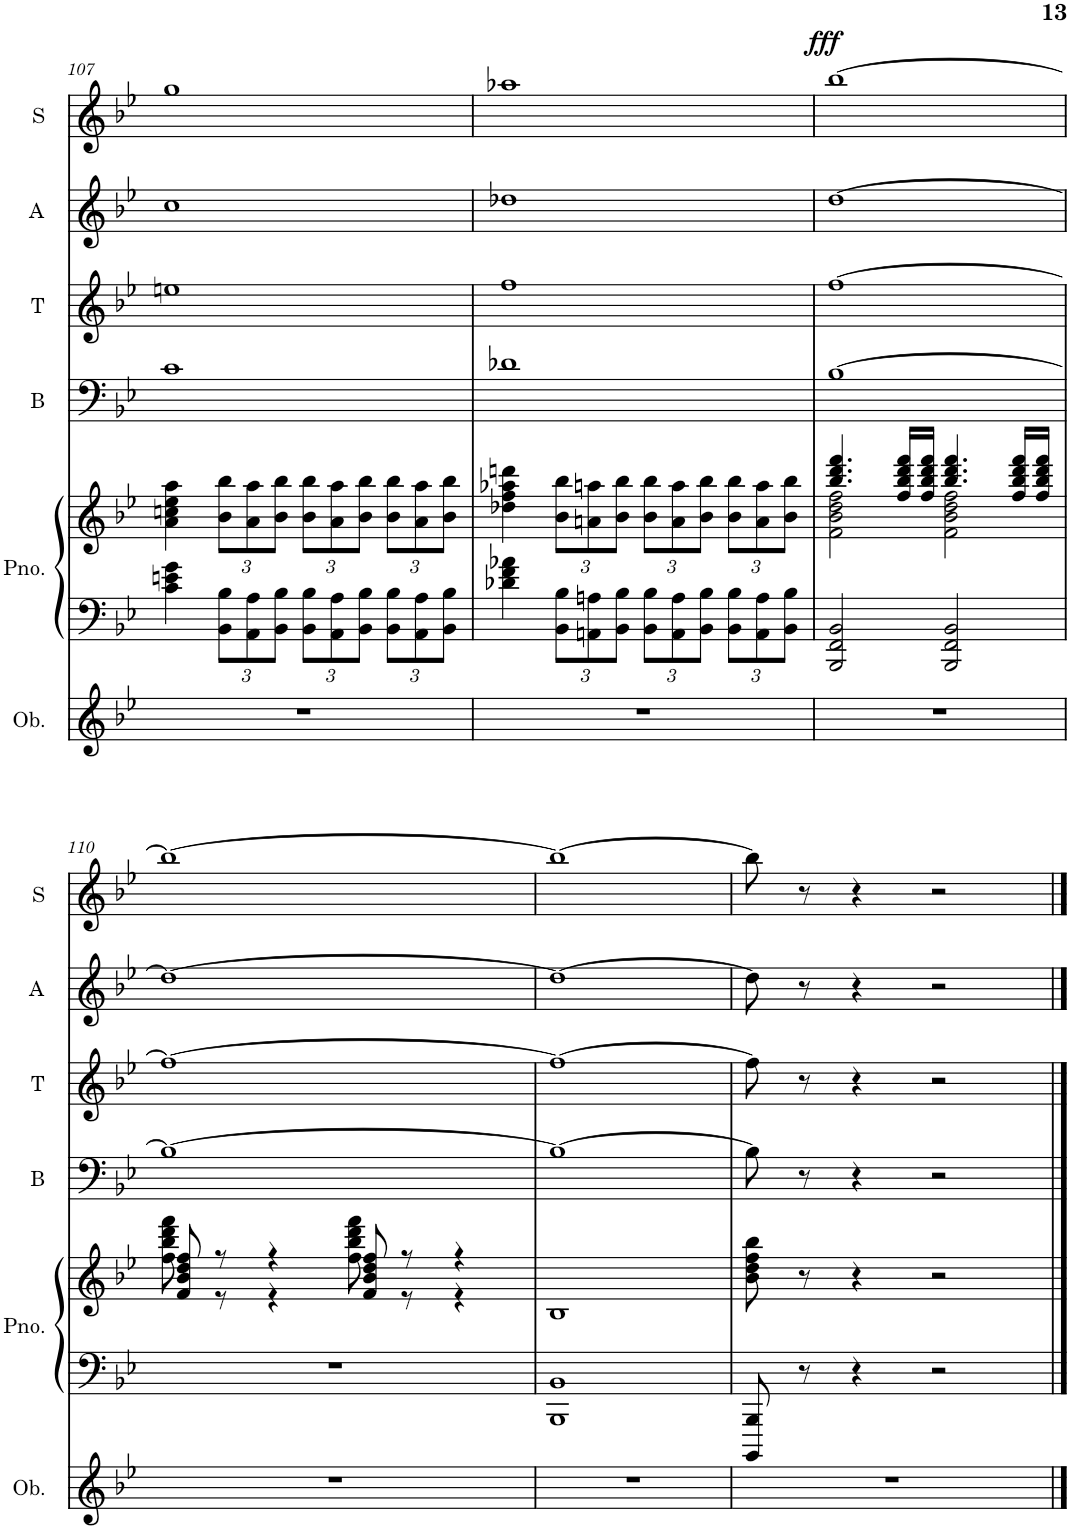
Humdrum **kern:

**kern	**kern	**kern	**kern	**kern	**kern	**kern	**dynam
*part6	*part5	*part5	*part4	*part3	*part2	*part1	*part1
*staff7	*staff6	*staff5	*staff4	*staff3	*staff2	*staff1	*staff1
*I"Oboe	*I"Piano	*	*I"Bass	*I"Tenor	*I"Alto	*I"Soprano	*
*I'Ob.	*I'Pno.	*	*I'B	*I'T	*I'A	*I'S	*
!!LO:PB:g=z
*clefG2	*clefF4	*clefG2	*clefF4	*clefG2	*clefG2	*clefG2	*
*k[b-e-]	*k[b-e-]	*k[b-e-]	*k[b-e-]	*k[b-e-]	*k[b-e-]	*k[b-e-]	*
*M4/4	*M4/4	*M4/4	*M4/4	*M4/4	*M4/4	*M4/4	*
=107	=107	=107	=107	=107	=107	=107	=107
1r	4c\ 4en\ 4g\	4a\ 4ccn\ 4ee-\ 4aa\	1c	1een	1cc	1gg	.
*	*Xbrackettup	*Xbrackettup	*	*	*	*	*
.	12BB-\ 12B-\L	12b-\ 12bb-\L	.	.	.	.	.
.	12AA\ 12A\	12a\ 12aa\	.	.	.	.	.
.	12BB-\ 12B-\J	12b-\ 12bb-\J	.	.	.	.	.
.	12BB-\ 12B-\L	12b-\ 12bb-\L	.	.	.	.	.
.	12AA\ 12A\	12a\ 12aa\	.	.	.	.	.
.	12BB-\ 12B-\J	12b-\ 12bb-\J	.	.	.	.	.
.	12BB-\ 12B-\L	12b-\ 12bb-\L	.	.	.	.	.
.	12AA\ 12A\	12a\ 12aa\	.	.	.	.	.
.	12BB-\ 12B-\J	12b-\ 12bb-\J	.	.	.	.	.
=108	=108	=108	=108	=108	=108	=108	=108
1r	4d-X\ 4f\ 4a-X\	4dd-X\ 4ff\ 4aa-X\ 4dddn\	1d-X	1ff	1dd-X	1aa-X	.
.	12BB-\ 12B-\L	12b-\ 12bb-\L	.	.	.	.	.
.	12AAn\ 12An\	12an\ 12aan\	.	.	.	.	.
.	12BB-\ 12B-\J	12b-\ 12bb-\J	.	.	.	.	.
.	12BB-\ 12B-\L	12b-\ 12bb-\L	.	.	.	.	.
.	12AA\ 12A\	12a\ 12aa\	.	.	.	.	.
.	12BB-\ 12B-\J	12b-\ 12bb-\J	.	.	.	.	.
.	12BB-\ 12B-\L	12b-\ 12bb-\L	.	.	.	.	.
.	12AA\ 12A\	12a\ 12aa\	.	.	.	.	.
.	12BB-\ 12B-\J	12b-\ 12bb-\J	.	.	.	.	.
=109	=109	=109	=109	=109	=109	=109	=109
*	*	*^	*	*	*	*	*
!	!	!	!	!	!	!	!	!LO:DY:a
1r	2BBB-/ 2FF/ 2BB-/	4.bb-/ 4.ddd/ 4.fff/	2f\ 2b-\ 2dd\ 2ff\	[1B-	[1ff	[1dd	[1bb-	fff
.	.	16ff/ 16bb-/ 16ddd/ 16fff/LL	.	.	.	.	.	.
.	.	16ff/ 16bb-/ 16ddd/ 16fff/JJ	.	.	.	.	.	.
.	2BBB-/ 2FF/ 2BB-/	4.bb-/ 4.ddd/ 4.fff/	2f\ 2b-\ 2dd\ 2ff\	.	.	.	.	.
.	.	16ff/ 16bb-/ 16ddd/ 16fff/LL	.	.	.	.	.	.
.	.	16ff/ 16bb-/ 16ddd/ 16fff/JJ	.	.	.	.	.	.
!!LO:LB:g=z
=110	=110	=110	=110	=110	=110	=110	=110	=110
1r	1r	8f/ 8b-/ 8dd/ 8ff/	8ff\ 8bb-\ 8ddd\ 8fff\	1B-_	1ff_	1dd_	1bb-_	.
.	.	8r	8r	.	.	.	.	.
.	.	4r	4r	.	.	.	.	.
.	.	8f/ 8b-/ 8dd/ 8ff/	8ff\ 8bb-\ 8ddd\ 8fff\	.	.	.	.	.
.	.	8r	8r	.	.	.	.	.
.	.	4r	4r	.	.	.	.	.
*	*	*v	*v	*	*	*	*	*
=111	=111	=111	=111	=111	=111	=111	=111
1r	1BBB- 1BB-	1B-	1B-_	1ff_	1dd_	1bb-_	.
=112	=112	=112	=112	=112	=112	=112	=112
1r	8BBBB-/ 8BBB-/	8b-\ 8dd\ 8ff\ 8bb-\	8B-\]	8ff\]	8dd\]	8bb-\]	.
.	8r	8r	8r	8r	8r	8r	.
.	4r	4r	4r	4r	4r	4r	.
.	2r	2r	2r	2r	2r	2r	.
==	==	==	==	==	==	==	==
*-	*-	*-	*-	*-	*-	*-	*-
